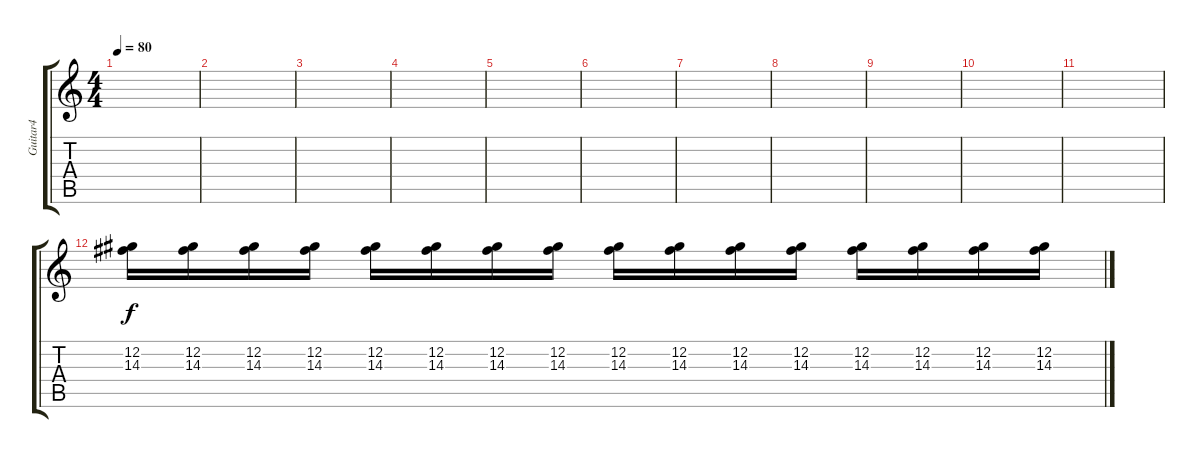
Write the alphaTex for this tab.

\track ("Guitar4" "Guitar4") {instrument overdrivenguitar}
\staff {score tabs}
\tuning (Db4 Ab3 E3 B2 Gb2 Db2) {hide}
\ts (4 4)
\tempo 80
\clef g2
\ks c
|
|
|
|
|
|
|
|
|
|
|
(12.2 14.3).16 (12.2 14.3).16 (12.2 14.3).16 (12.2 14.3).16 (12.2 14.3).16 (12.2 14.3).16 (12.2 14.3).16 (12.2 14.3).16 (12.2 14.3).16 (12.2 14.3).16 (12.2 14.3).16 (12.2 14.3).16 (12.2 14.3).16 (12.2 14.3).16 (12.2 14.3).16 (12.2 14.3).16
